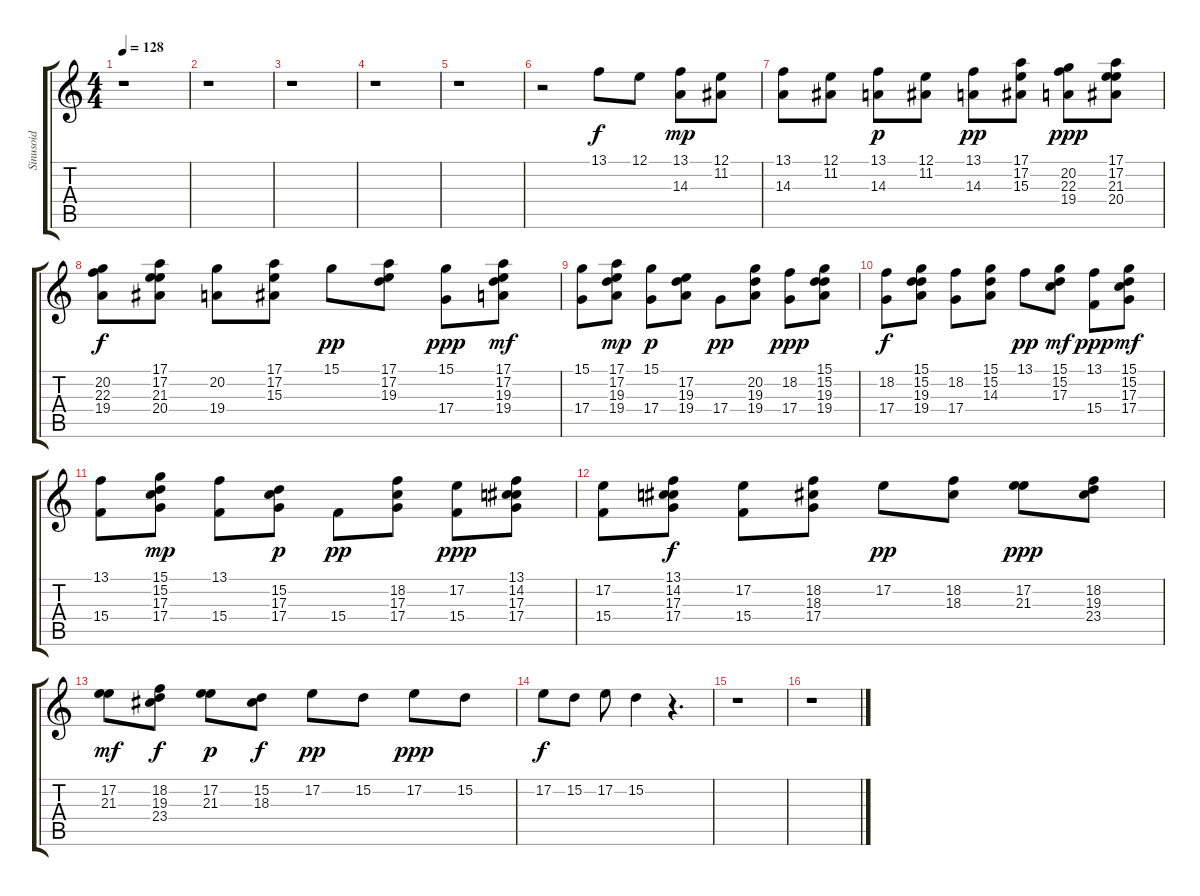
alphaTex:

\track ("Sinusoid" "Sinusoid") {instrument lead1square}
\staff {score tabs}
\tuning (E4 B3 G3 D3 A2 E2) {hide}
\ts (4 4)
\tempo 128
\clef g2
\ks c
r.1{dy f} |
r.1 |
r.1 |
r.1 |
r.1 |
r.2 13.1.8{balance 8} 12.1.8 (13.1 14.3).8{dy mp} (12.1 11.2).8 |
(13.1 14.3).8 (12.1 11.2).8 (13.1 14.3).8{dy p} (12.1 11.2).8 (13.1 14.3).8{dy pp} (17.1 17.2 15.3).8 (20.2 22.3 19.4).8{dy ppp} (17.1 17.2 21.3 20.4).8 |
(20.2 22.3 19.4).8{dy f} (17.1 17.2 21.3 20.4).8 (20.2 19.4).8 (17.1 17.2 15.3).8 15.1.8{dy pp} (17.1 17.2 19.3).8 (15.1 17.4).8{dy ppp} (17.1 17.2 19.3 19.4).8{dy mf} |
(15.1 17.4).8 (17.1 17.2 19.3 19.4).8{dy mp} (15.1 17.4).8{dy p} (17.2 19.3 19.4).8 17.4.8{dy pp} (20.2 19.3 19.4).8 (18.2 17.4).8{dy ppp} (15.1 15.2 19.3 19.4).8 |
(18.2 17.4).8{dy f} (15.1 15.2 19.3 19.4).8 (18.2 17.4).8 (15.1 15.2 14.3).8 13.1.8{dy pp} (15.1 15.2 17.3).8{dy mf} (13.1 15.4).8{dy ppp} (15.1 15.2 17.3 17.4).8{dy mf} |
(13.1 15.4).8 (15.1 15.2 17.3 17.4).8{dy mp} (13.1 15.4).8 (15.2 17.3 17.4).8{dy p} 15.4.8{dy pp} (18.2 17.3 17.4).8 (17.2 15.4).8{dy ppp} (13.1 14.2 17.3 17.4).8 |
(17.2 15.4).8 (13.1 14.2 17.3 17.4).8{dy f} (17.2 15.4).8 (18.2 18.3 17.4).8 17.2.8{dy pp} (18.2 18.3).8 (17.2 21.3).8{dy ppp} (18.2 19.3 23.4).8 |
(17.2 21.3).8{dy mf} (18.2 19.3 23.4).8{dy f} (17.2 21.3).8{dy p} (15.2 18.3).8{dy f} 17.2.8{dy pp} 15.2.8 17.2.8{dy ppp} 15.2.8 |
17.2.8{dy f} 15.2.8 17.2.8 15.2.4 r.4{d} |
r.1 |
r.1
